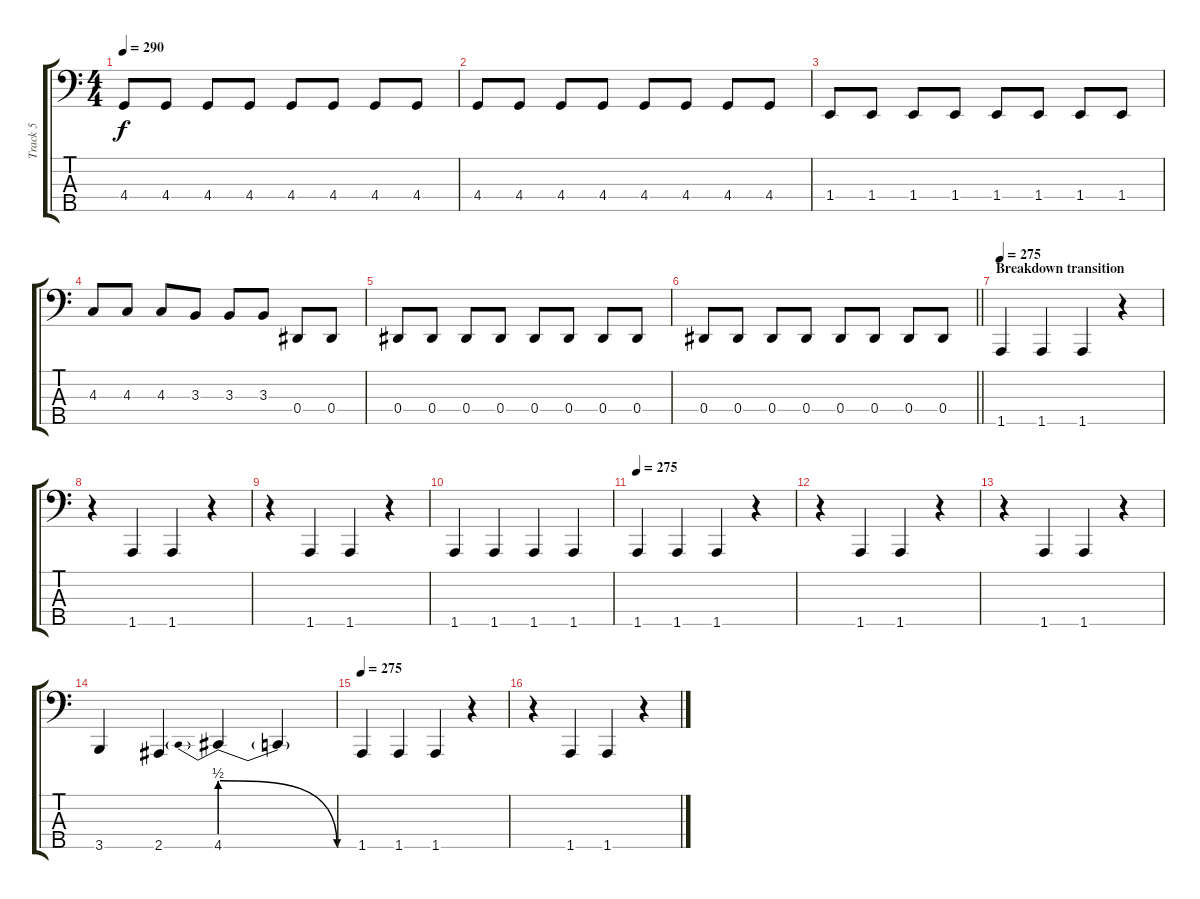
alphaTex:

\track ("Track 5" "Track 5") {instrument electricbassfinger}
\staff {score tabs}
\tuning (Gb2 Db2 Ab1 Eb1 Ab0) {hide}
\ts (4 4)
\tempo 290
\clef f4
\ks c
4.4.8{dy f} 4.4.8 4.4.8 4.4.8 4.4.8 4.4.8 4.4.8 4.4.8 |
4.4.8 4.4.8 4.4.8 4.4.8 4.4.8 4.4.8 4.4.8 4.4.8 |
1.4.8 1.4.8 1.4.8 1.4.8 1.4.8 1.4.8 1.4.8 1.4.8 |
4.3.8 4.3.8 4.3.8 3.3.8 3.3.8 3.3.8 0.4.8 0.4.8 |
0.4.8 0.4.8 0.4.8 0.4.8 0.4.8 0.4.8 0.4.8 0.4.8 |
\barLineRight lightlight
0.4.8 0.4.8 0.4.8 0.4.8 0.4.8 0.4.8 0.4.8 0.4.8 |
\section ("" "Breakdown transition")
\tempo 275
1.5.4 1.5.4 1.5.4 r.4 |
r.4 1.5.4 1.5.4 r.4 |
r.4 1.5.4 1.5.4 r.4 |
1.5.4 1.5.4 1.5.4 1.5.4 |
\tempo 275
1.5.4 1.5.4 1.5.4 r.4 |
r.4 1.5.4 1.5.4 r.4 |
r.4 1.5.4 1.5.4 r.4 |
3.5.4 2.5.4 4.5{be (prebendrelease 0 2 60 0)}.4 4.5{t}.4 |
\tempo 275
1.5.4 1.5.4 1.5.4 r.4 |
r.4 1.5.4 1.5.4 r.4
